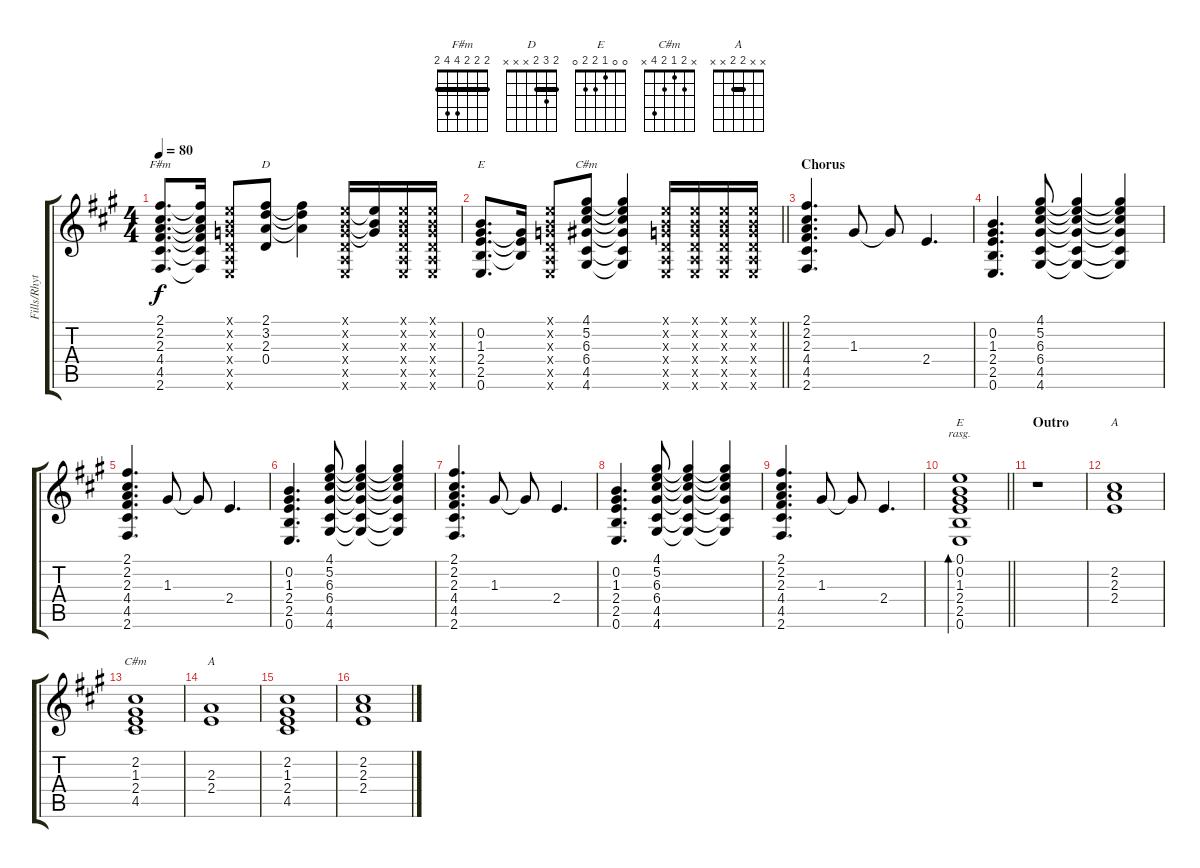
\track ("Fills/Rhythm Gtr" "Fills/Rhyt") {instrument acousticguitarsteel}
\staff {score tabs}
\tuning (E4 B3 G3 D3 A2 E2) {hide}
\chord ("F#m" 2 2 2 4 4 2) {barre 2}
\chord ("D" 2 3 2 x x x) {barre 2}
\chord ("E" x x 1 2 2 x)
\chord ("C#m" 4 5 6 6 4 4) {firstfret 4 barre 4}
\chord ("E" 0 0 1 2 2 0)
\chord ("A" x 2 2 2 x x) {barre 2}
\chord ("C#m" x 2 1 2 4 x)
\chord ("A" x x 2 2 x x) {barre 2}
\ts (4 4)
\tempo 80
\clef g2
\ks a
(2.1 2.2 2.3 4.4 4.5 2.6).8{d ch "F#m" dy f} (2.1{t} 2.2{t} 2.3{t} 4.4{t} 4.5{t} 2.6{t}).16 (0.1{x} 0.2{x} 0.3{x} 0.4{x} 0.5{x} 0.6{x}).8 (2.1 3.2 2.3 0.4).8{ch "D"} (2.1{t} 3.2{t} 2.3{t}).4 (0.1{x} 0.2{x} 0.3{x} 0.4{x} 0.5{x} 0.6{x}).16 (0.1{t} 0.2{t} 0.3{t}).16 (0.1{x} 0.2{x} 0.3{x} 0.4{x} 0.5{x} 0.6{x}).16 (0.1{x} 0.2{x} 0.3{x} 0.4{x} 0.5{x} 0.6{x}).16 |
\barLineRight lightlight
(0.2 1.3 2.4 2.5 0.6).8{d ch "E"} (1.3{t} 2.4{t} 2.5{t}).16 (0.1{x} 0.2{x} 0.3{x} 0.4{x} 0.5{x} 0.6{x}).8 (4.1 5.2 6.3 6.4 4.5 4.6).8{ch "C#m"} (4.1{t} 5.2{t} 6.3{t} 6.4{t} 4.5{t} 4.6{t}).4 (0.1{x} 0.2{x} 0.3{x} 0.4{x} 0.5{x} 0.6{x}).16 (0.1{x} 0.2{x} 0.3{x} 0.4{x} 0.5{x} 0.6{x}).16 (0.1{x} 0.2{x} 0.3{x} 0.4{x} 0.5{x} 0.6{x}).16 (0.1{x} 0.2{x} 0.3{x} 0.4{x} 0.5{x} 0.6{x}).16 |
\section ("" "Chorus")
(2.1 2.2 2.3 4.4 4.5 2.6).4{d} 1.3.8 1.3{t}.8 2.4.4{d} |
(0.2 1.3 2.4 2.5 0.6).4{d} (4.1 5.2 6.3 6.4 4.5 4.6).8 (4.1{t} 5.2{t} 6.3{t} 6.4{t} 4.5{t} 4.6{t}).4 (4.1{t} 5.2{t} 6.3{t} 6.4{t} 4.5{t} 4.6{t}).4 |
(2.1 2.2 2.3 4.4 4.5 2.6).4{d} 1.3.8 1.3{t}.8 2.4.4{d} |
(0.2 1.3 2.4 2.5 0.6).4{d} (4.1 5.2 6.3 6.4 4.5 4.6).8 (4.1{t} 5.2{t} 6.3{t} 6.4{t} 4.5{t} 4.6{t}).4 (4.1{t} 5.2{t} 6.3{t} 6.4{t} 4.5{t} 4.6{t}).4 |
(2.1 2.2 2.3 4.4 4.5 2.6).4{d} 1.3.8 1.3{t}.8 2.4.4{d} |
(0.2 1.3 2.4 2.5 0.6).4{d} (4.1 5.2 6.3 6.4 4.5 4.6).8 (4.1{t} 5.2{t} 6.3{t} 6.4{t} 4.5{t} 4.6{t}).4 (4.1{t} 5.2{t} 6.3{t} 6.4{t} 4.5{t} 4.6{t}).4 |
(2.1 2.2 2.3 4.4 4.5 2.6).4{d} 1.3.8 1.3{t}.8 2.4.4{d} |
\barLineRight lightlight
(0.1 0.2 1.3 2.4 2.5 0.6).1{bd 480 ch "E" rasg ii} |
\section ("" "Outro")
r.1 |
(2.2 2.3 2.4).1{ch "A" volume 6} |
(2.2 1.3 2.4 4.5).1{ch "C#m"} |
(2.3 2.4).1{ch "A"} |
(2.2 1.3 2.4 4.5).1 |
(2.2 2.3 2.4).1
